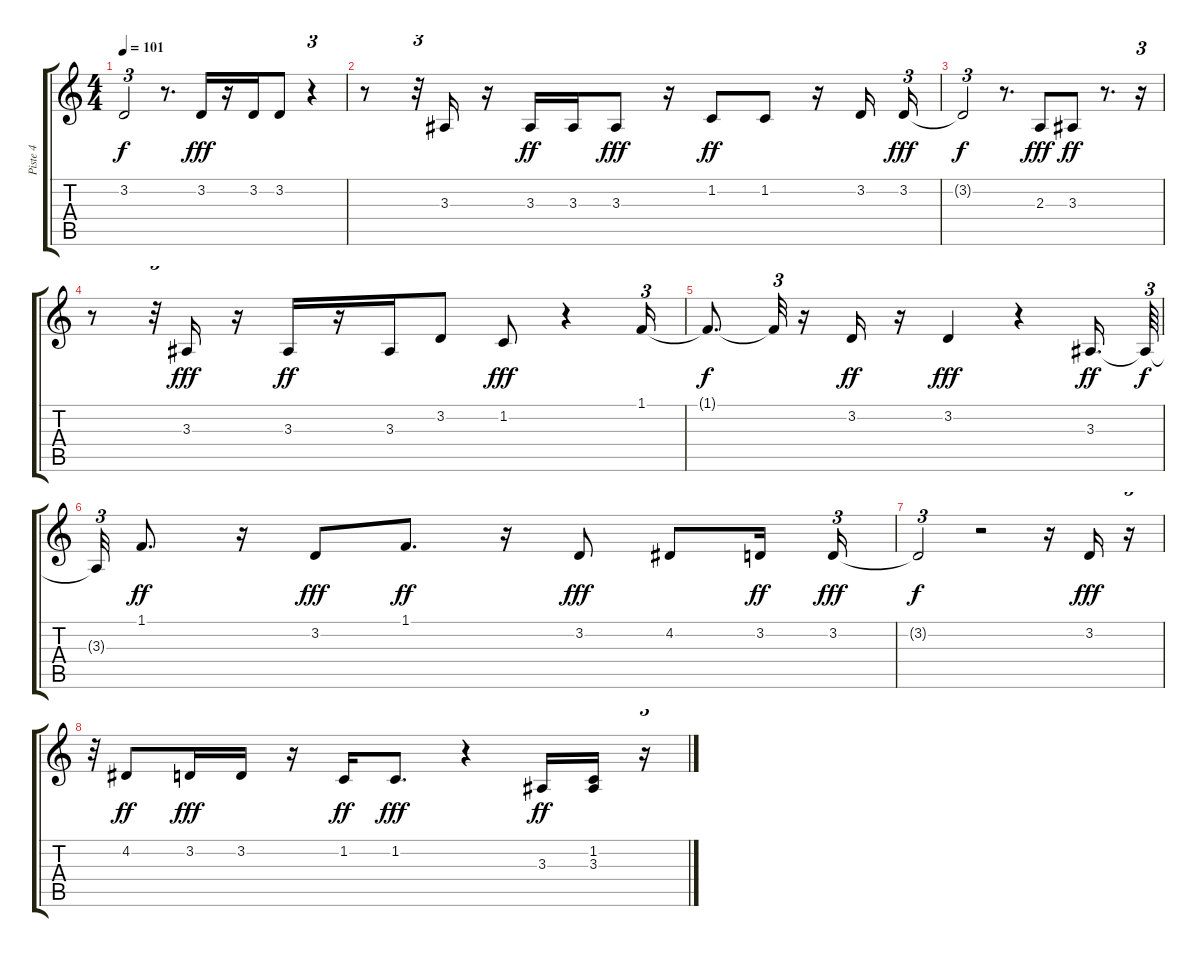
\track ("Piste 4" "Piste 4") {instrument tenorsax}
\staff {score tabs}
\tuning (E4 B3 G3 D3 A2 E2) {hide}
\ts (4 4)
\tempo 101
\clef g2
\ks c
3.2{t}.2{tu (3 2) dy f} r.8{d} 3.2.16{dy fff} r.16 3.2.16 3.2.8 r.4{tu (3 2)} |
r.8 r.32{tu (3 2)} 3.3.16 r.16 3.3.16{dy ff} 3.3.16 3.3.8{dy fff} r.16 1.2.8{dy ff} 1.2.8 r.16 3.2.16 3.2.16{tu (3 2) dy fff} |
3.2{t}.2{tu (3 2) dy f} r.8{d} 2.3.8{dy fff} 3.3.8{dy ff} r.8{d} r.16{tu (3 2)} |
r.8 r.32{tu (3 2)} 3.3.16{dy fff} r.16 3.3.16{dy ff} r.16 3.3.16 3.2.8 1.2.8{dy fff} r.4 1.1.16{tu (3 2)} |
1.1{t}.8{d dy f} 1.1{t}.32{tu (3 2)} r.16 3.2.16{dy ff} r.16 3.2.4{dy fff} r.4 3.3.16{d dy ff} 3.3{t}.64{tu (3 2) dy f} |
3.3{t}.32{tu (3 2)} 1.1.8{d dy ff} r.16 3.2.8{dy fff} 1.1.8{d dy ff} r.16 3.2.8{dy fff} 4.2.8 3.2.16{dy ff} 3.2.16{tu (3 2) dy fff} |
3.2{t}.2{tu (3 2) dy f} r.2 r.16 3.2.16{dy fff} r.16{tu (3 2)} |
r.32{tu (3 2)} 4.2.8{dy ff} 3.2.16{dy fff} 3.2.16 r.16 1.2.16{dy ff} 1.2.8{d dy fff} r.4 3.3.16{dy ff} (1.2 3.3).16 r.16{tu (3 2)}
